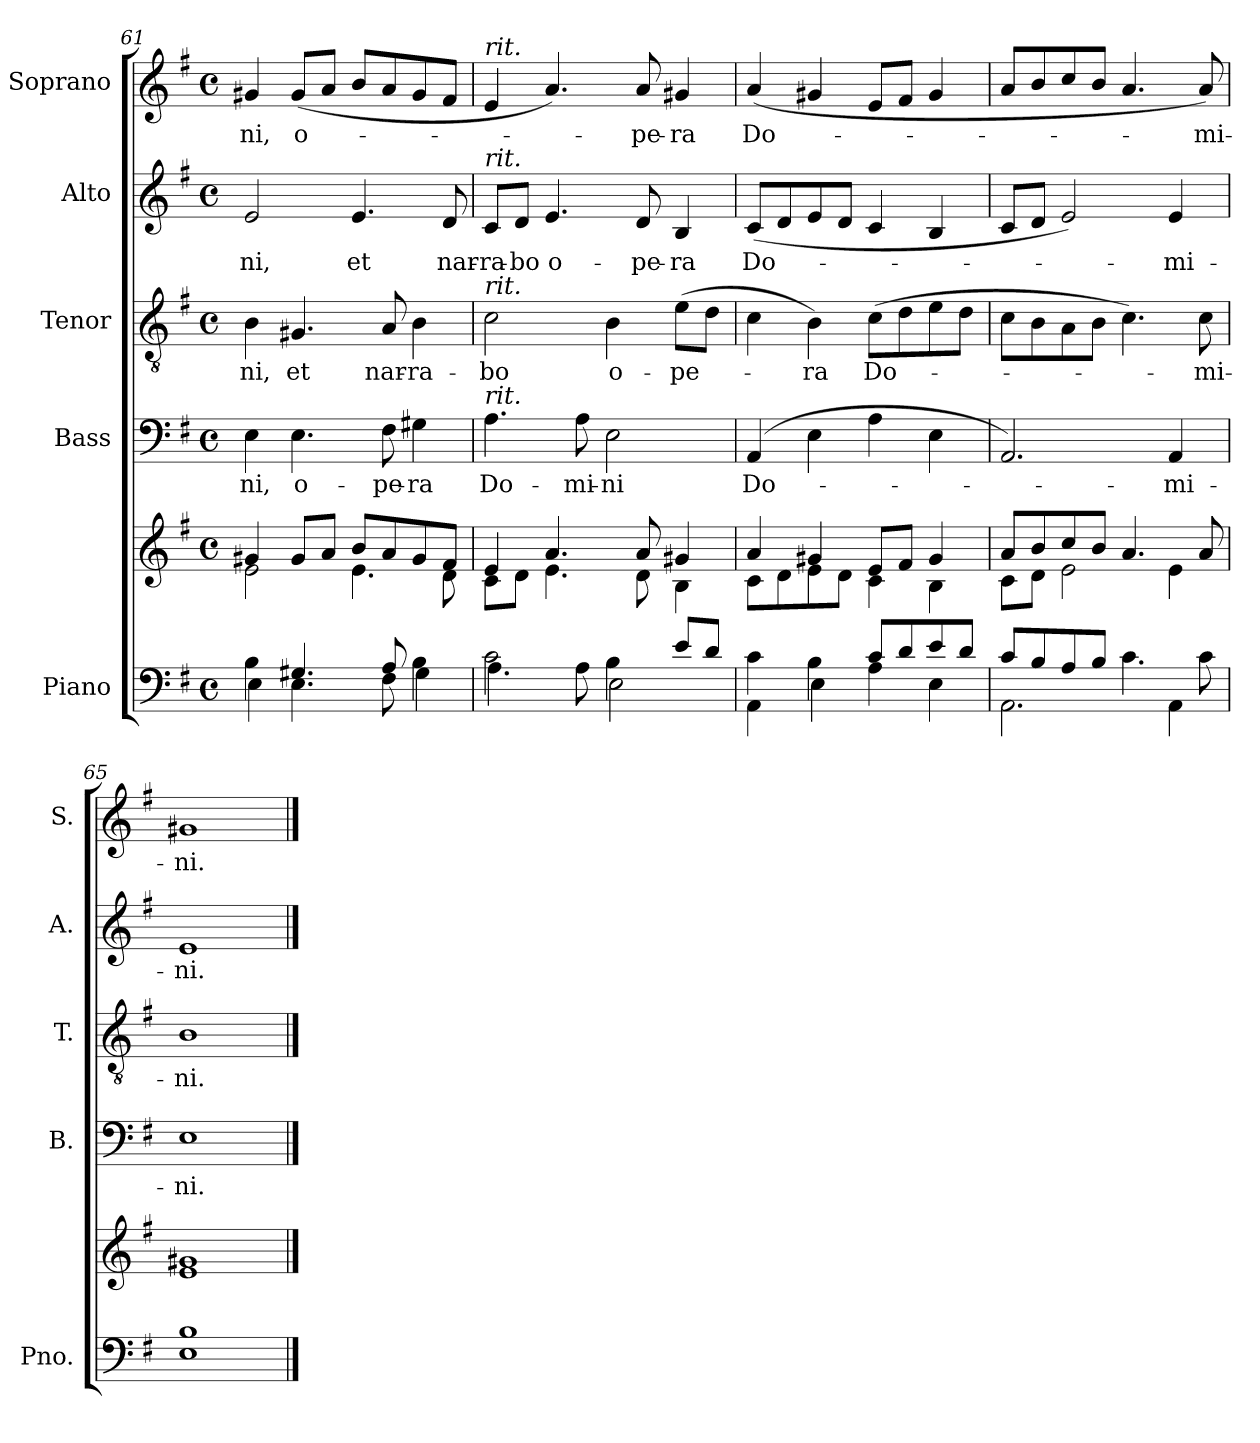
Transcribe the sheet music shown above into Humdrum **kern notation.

**kern	**kern	**kern	**text	**kern	**text	**kern	**text	**kern	**text
*part5	*part5	*part4	*part4	*part3	*part3	*part2	*part2	*part1	*part1
*staff6	*staff5	*staff4	*staff4	*staff3	*staff3	*staff2	*staff2	*staff1	*staff1
*I"Piano	*	*I"Bass	*	*I"Tenor	*	*I"Alto	*	*I"Soprano	*
*I'Pno.	*	*I'B.	*	*I'T.	*	*I'A.	*	*I'S.	*
!!LO:LB:g=z
*clefF4	*clefG2	*clefF4	*	*clefGv2	*	*clefG2	*	*clefG2	*
*k[f#]	*k[f#]	*k[f#]	*	*k[f#]	*	*k[f#]	*	*k[f#]	*
*G:	*G:	*G:	*	*G:	*	*G:	*	*G:	*
*M4/4	*M4/4	*M4/4	*	*M4/4	*	*M4/4	*	*M4/4	*
*met(c)	*met(c)	*met(c)	*	*met(c)	*	*met(c)	*	*met(c)	*
=61	=61	=61	=61	=61	=61	=61	=61	=61	=61
*^	*^	*	*	*	*	*	*	*	*
!	!	!	!	!	!LO:LY:b	!	!LO:LY:b	!	!LO:LY:b	!	!LO:LY:b
4B\	4E\	4g#X/	2e\	4E\	-ni,	4B\	-ni,	2e/	-ni,	4g#X/	-ni,
!	!	!	!	!	!LO:LY:b	!	!LO:LY:b	!	!	!	!LO:LY:b
4.G#X/	4.E\	8g#/L	.	4.E\	o-	4.G#X/	et	.	.	(<8g#/L	o-
.	.	8a/J	.	.	.	.	.	.	.	8a/J	.
!	!	!	!	!	!	!	!	!	!LO:LY:b	!	!
.	.	8b/L	4.e\	.	.	.	.	4.e/	et	8b/L	.
!	!	!	!	!	!LO:LY:b	!	!LO:LY:b	!	!	!	!
8A/	8F#\	8a/	.	8F#\	-pe-	8A/	nar-	.	.	8a/	.
!	!	!	!	!	!LO:LY:b	!	!LO:LY:b	!	!	!	!
4B\	4G#\	8g#/	.	4G#X\	-ra	4B\	-ra-	.	.	8g#/	.
!	!	!	!	!	!	!	!	!	!LO:LY:b	!	!
.	.	8f#/J	8d\	.	.	.	.	8d/	nar-	8f#/J	.
=62	=62	=62	=62	=62	=62	=62	=62	=62	=62	=62	=62
!	!	!	!	!	!	!	!	!	!	!LO:TX:a:i:t=rit.	!
!	!	!	!	!	!	!	!	!LO:TX:a:i:t=rit.	!	!	!
!	!	!	!	!	!	!LO:TX:a:i:t=rit.	!	!	!	!	!
!	!	!	!	!LO:TX:a:i:t=rit.	!	!	!	!	!	!	!
!	!	!	!	!	!LO:LY:b	!	!LO:LY:b	!	!LO:LY:b	!	!
2c\	4.A\	4e/	8c\L	4.A\	Do-	2c\	-bo	8c/L	-ra-	4e/	.
!	!	!	!	!	!	!	!	!	!LO:LY:b	!	!
.	.	.	8d\J	.	.	.	.	8d/J	-bo	.	.
!	!	!	!	!	!	!	!	!	!LO:LY:b	!	!
.	.	4.a/	4.e\	.	.	.	.	4.e/	o-	4.a/)	.
!	!	!	!	!	!LO:LY:b	!	!	!	!	!	!
.	8A\	.	.	8A\	-mi-	.	.	.	.	.	.
!	!	!	!	!	!LO:LY:b	!	!LO:LY:b	!	!	!	!
4B\	2E\	.	.	2E\	-ni	4B\	o-	.	.	.	.
!	!	!	!	!	!	!	!	!	!LO:LY:b	!	!LO:LY:b
.	.	8a/	8d\	.	.	.	.	8d/	-pe-	8a/	-pe-
!	!	!	!	!	!	!	!LO:LY:b	!	!LO:LY:b	!	!LO:LY:b
8e/L	.	4g#X/	4B\	.	.	(>8e\L	-pe-	4B/	-ra	4g#X/	-ra
8d/J	.	.	.	.	.	8d\J	.	.	.	.	.
=63	=63	=63	=63	=63	=63	=63	=63	=63	=63	=63	=63
!	!	!	!	!	!LO:LY:b	!	!	!	!LO:LY:b	!	!LO:LY:b
4c\	4AA\	4a/	8c\L	(>4AA/	Do-	4c\	.	(>8c/L	Do-	(>4a/	Do-
.	.	.	8d\	.	.	.	.	8d/	.	.	.
!	!	!	!	!	!	!	!LO:LY:b	!	!	!	!
4B\	4E\	4g#X/	8e\	4E\	.	4B\)	-ra	8e/	.	4g#X/	.
.	.	.	8d\J	.	.	.	.	8d/J	.	.	.
!	!	!	!	!	!	!	!LO:LY:b	!	!	!	!
8c/L	4A\	8e/L	4c\	4A\	.	(>8c\L	Do-	4c/	.	8e/L	.
8d/	.	8f#/J	.	.	.	8d\	.	.	.	8f#/J	.
8e/	4E\	4g#/	4B\	4E\	.	8e\	.	4B/	.	4g#/	.
8d/J	.	.	.	.	.	8d\J	.	.	.	.	.
=64	=64	=64	=64	=64	=64	=64	=64	=64	=64	=64	=64
8c/L	2.AA\	8a/L	8c\L	2.AA/)	.	8c\L	.	8c/L	.	8a/L	.
8B/	.	8b/	8d\J	.	.	8B\	.	8d/J	.	8b/	.
8A/	.	8cc/	2e\	.	.	8A\	.	2e/)	.	8cc/	.
8B/J	.	8b/J	.	.	.	8B\J	.	.	.	8b/J	.
4.c\	.	4.a/	.	.	.	4.c\)	.	.	.	4.a/	.
!	!	!	!	!	!LO:LY:b	!	!	!	!LO:LY:b	!	!
.	4AA\	.	4e\	4AA/	-mi-	.	.	4e/	-mi-	.	.
!	!	!	!	!	!	!	!LO:LY:b	!	!	!	!LO:LY:b
8c\	.	8a/	.	.	.	8c\	-mi-	.	.	8a/)	-mi-
=65	=65	=65	=65	=65	=65	=65	=65	=65	=65	=65	=65
!	!	!	!	!	!LO:LY:b	!	!LO:LY:b	!	!LO:LY:b	!	!LO:LY:b
1B	1E	1g#X	1e	1E	-ni.	1B	-ni.	1e	-ni.	1g#X	-ni.
*v	*v	*	*	*	*	*	*	*	*	*	*
*	*v	*v	*	*	*	*	*	*	*	*
==	==	==	==	==	==	==	==	==	==
*-	*-	*-	*-	*-	*-	*-	*-	*-	*-
